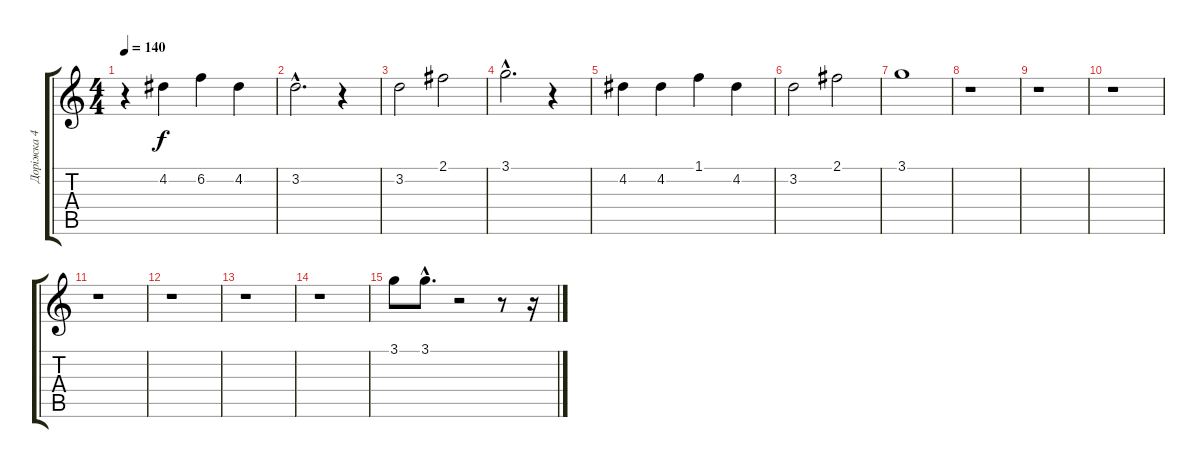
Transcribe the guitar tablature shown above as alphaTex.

\track ("Доріжка 4" "Доріжка 4") {instrument distortionguitar}
\staff {score tabs}
\tuning (E4 B3 G3 D3 A2 E2) {hide}
\ts (4 4)
\tempo 140
\clef g2
\ks c
r.4{dy f} 4.2.4 6.2.4 4.2.4 |
3.2{hac}.2{d} r.4 |
3.2.2 2.1.2 |
3.1{hac}.2{d} r.4 |
4.2.4 4.2.4 1.1.4 4.2.4 |
3.2.2 2.1.2 |
3.1.1 |
r.1 |
r.1 |
r.1 |
r.1 |
r.1 |
r.1 |
r.1 |
3.1.8 3.1{hac}.8{d} r.2 r.8 r.16
